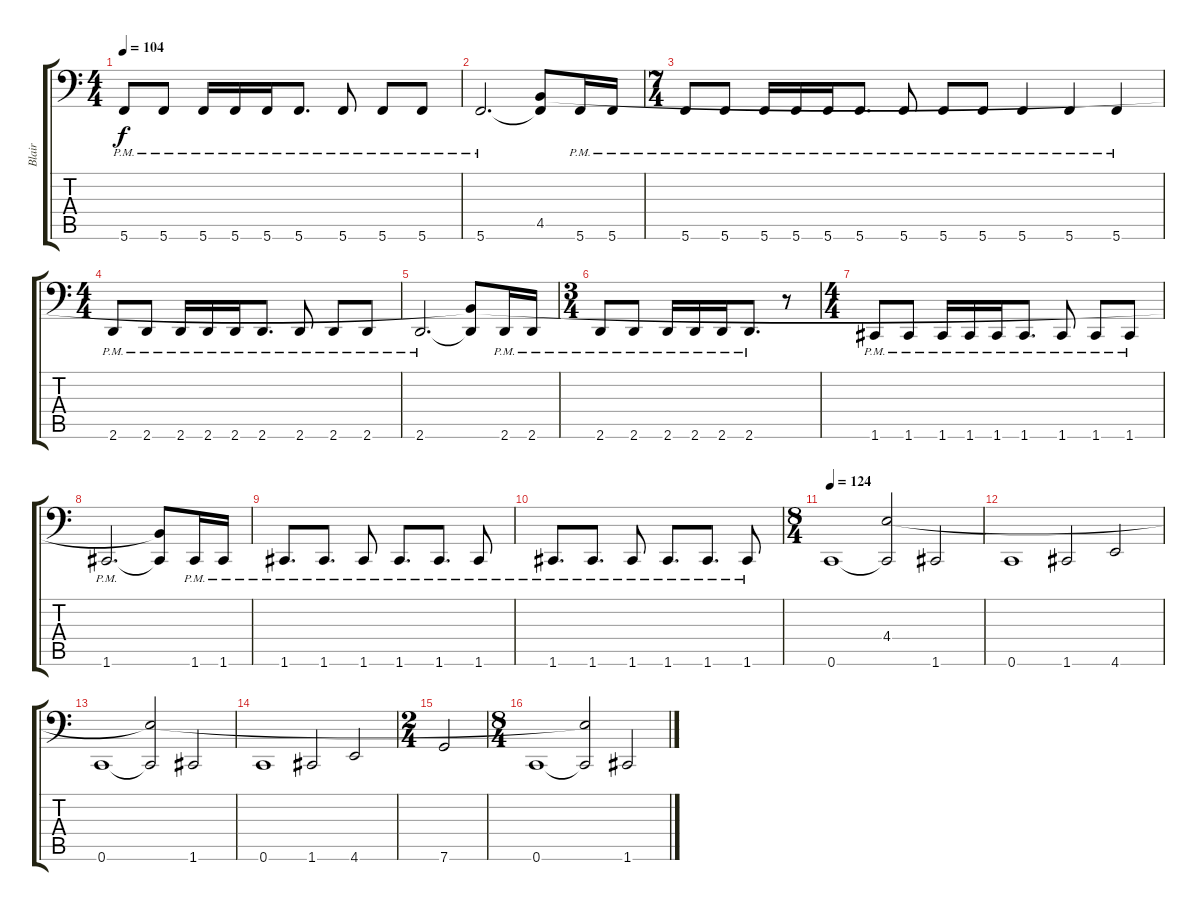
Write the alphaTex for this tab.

\track ("Blair" "Blair") {instrument electricbasspick}
\staff {score tabs}
\tuning (D3 A2 F2 C2 G1 C1) {hide}
\ts (4 4)
\tempo 104
\clef f4
\ks c
5.6{pm}.8{dy f} 5.6{pm}.8 5.6{pm}.16 5.6{pm}.16 5.6{pm}.16 5.6{pm}.8{d} 5.6{pm}.8 5.6{pm}.8 5.6{pm}.8 |
5.6{pm}.2{d} (4.5 5.6{t}).8 5.6{pm}.16 5.6{pm}.16 |
\ts (7 4)
5.6{pm}.8 5.6{pm}.8 5.6{pm}.16 5.6{pm}.16 5.6{pm}.16 5.6{pm}.8{d} 5.6{pm}.8 5.6{pm}.8 5.6{pm}.8 5.6{pm}.4 5.6{pm}.4 5.6{pm}.4 |
\ts (4 4)
2.6{pm}.8 2.6{pm}.8 2.6{pm}.16 2.6{pm}.16 2.6{pm}.16 2.6{pm}.8{d} 2.6{pm}.8 2.6{pm}.8 2.6{pm}.8 |
2.6{pm}.2{d} (4.5{t} 2.6{t}).8 2.6{pm}.16 2.6{pm}.16 |
\ts (3 4)
2.6{pm}.8 2.6{pm}.8 2.6{pm}.16 2.6{pm}.16 2.6{pm}.16 2.6{pm}.8{d} r.8 |
\ts (4 4)
1.6{pm}.8 1.6{pm}.8 1.6{pm}.16 1.6{pm}.16 1.6{pm}.16 1.6{pm}.8{d} 1.6{pm}.8 1.6{pm}.8 1.6{pm}.8 |
1.6{pm}.2{d} (4.5{t} 1.6{t}).8 1.6{pm}.16 1.6{pm}.16 |
1.6{pm}.8{d} 1.6{pm}.8{d} 1.6{pm}.8 1.6{pm}.8{d} 1.6{pm}.8{d} 1.6{pm}.8 |
1.6{pm}.8{d} 1.6{pm}.8{d} 1.6{pm}.8 1.6{pm}.8{d} 1.6{pm}.8{d} 1.6{pm}.8 |
\ts (8 4)
\tempo 124
0.6.1 (4.4 0.6{t}).2 1.6.2 |
0.6.1 1.6.2 4.6.2 |
0.6.1 (4.4{t} 0.6{t}).2 1.6.2 |
0.6.1 1.6.2 4.6.2 |
\ts (2 4)
7.6.2 |
\ts (8 4)
0.6.1 (4.4{t} 0.6{t}).2 1.6.2
